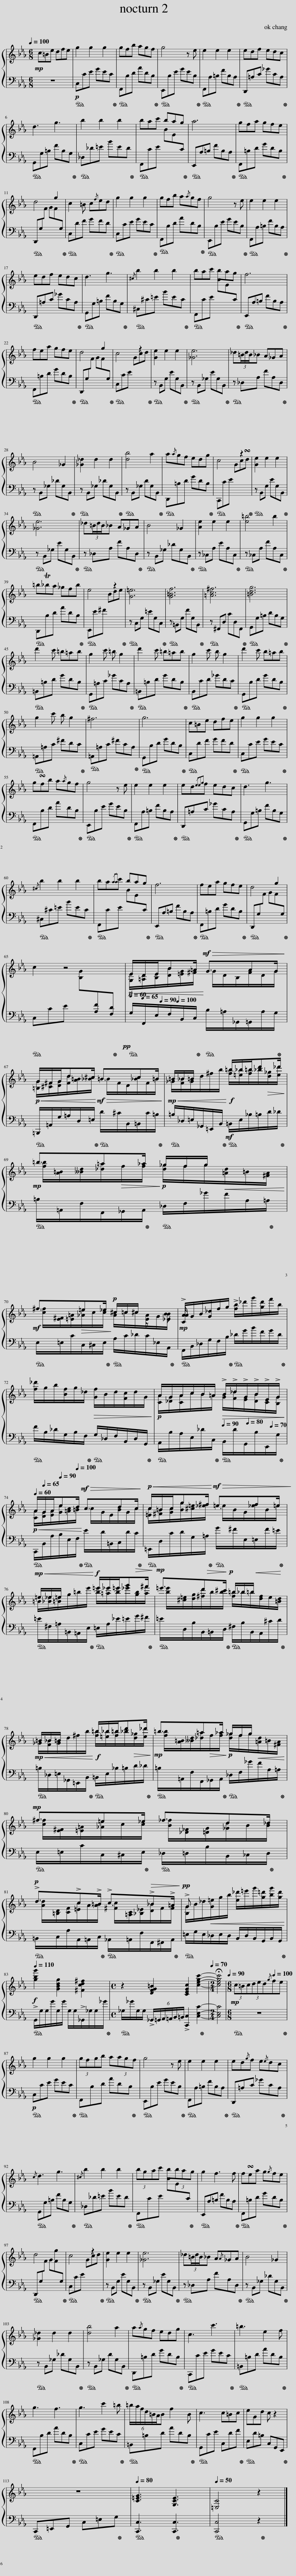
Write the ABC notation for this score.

X:1
%%score { ( 1 3 ) | 2 }
L:1/8
Q:1/4=100
M:6/8
I:linebreak $
K:Eb
V:1 treble
V:3 treble
V:2 bass
V:1
!mp! c=Be dfe | g2 g2 g2 | gfb agf | g4 z e | e2 e2 e2 | %5
 edf edc |$ d3 g3 | b2 b2 b2 | bac' bag | a6 | %10
 gfa gfe |$ d4 g2 | c2 =B c{/f}ed | g2 g2 g2 | gfb a{/a}gf | %15
 g4 z e | e2 e2 e2 |$ edf edc | d3 g3 |{/^c} b2 b2 b2 | %20
 bac' bag | f6 |$ fea gfe | d4 g2 | c4 z2 | %25
 [Ge]2 e2 e2 | [_Ge]6 | _d(3=B/d/B/_B A_GA |$ B4 _G2 | [_G_d]2 d2 d2 | %30
 [db]4 a2 | a{/a}gf edg | c4 z2 | [Ge]2 e2 e2 |$ [_Ge]6 | %35
 _d(3=B/d/B/_B A_GA | B4 _G2 | [Ae]2 e2 e2 | [e=b]4 b2 |$ =bT_ba _gfb | %40
 e4 z2 | [G=e]6 | [G=Bf]6 | [=Ac^f]6 | [=Bdg]6 |$ %45
 d'2 c' =b=ab | g2 c' =b g2 | d'2 c' =b=ab | g2 c' b g2 | d'2 c' b=ab |$ %50
 g2 c' b g2 | ^f6 | g6 | c=Be dfe | g2 g2 g2 |$ %55
 g!turn!fb a{/a}gf | g4 z e | e2 e2 e2 | ed{/eeg}f edc | d3 g3 |$ %60
{/^c} b2 b2 b2 | ba{/aa}c' bag | f6 | fea gfe | d4 g2 |$ %65
 c2 z4 |[Q:1/4=60]!p!!<(! [G,E]/[Q:1/4=65][=A,D]/[Q:1/4=90][B,E]/[Q:1/4=100][DB]/[=EG]/[^F=A]/!<)!!mf!!>(! G/D/B,/[FA]/D/G/!>)! |$!p!!<(! [=B,G]/[^C^F]/[DG]/[Fd]/[A=B]/[_B^c]/!<)!!mf!!>(! =B/F/D/[_Bc]/F/=B/!>)! |!mp!!<(! _G/[F_B]/[G=B]/d/^f/b/!<)!!f! [f=b]/[=e_b]/[f=b]/[_bd']/!>(![d_g]/[e_d']/!>)! |$!mp! [f=b]/[A=B]/[__Bd]/[_d=a]/!>(!f/[f_a]/!>)!!p! [d_g]/f/g/!<(![=Ad]/=B/[^FA]/!<)! |$ %70
!mf! [c^f]/[E^F]/[=E=A]/!>(![_A=e]/c/[c_e]/!>)!!p! [A^c]/=c/^c/[EA]/G/[_EB]/ |!mp! !>![CA]/G/B/[G_d]/f/g/ !>![fb]/_d'/g'/[gd']/f'/b/ |$ [f_d']/g/b/[Bf]/g/_d/!>(! [Gf]/B/d/[Fc]/d/G/!>)! |!p! [CA]/[_DG]/[CA]/c/B/=A/[Q:1/4=90]!>(! [GB]/[F_d]/[Q:1/4=80][EG]/[DB]/[Q:1/4=70][CE]/[B,G]/!>)! |$[Q:1/4=60]!p!!<(! [CA]/[Q:1/4=65][DG]/[EA]/[Q:1/4=90][Ge]/[=Ac]/[Q:1/4=100][=Bd]/!<)!!mf!!>(! c/G/E/[Bd]/G/c/!>)! | %75
!p!!<(! [=Ec]/[^F=B]/[Gc]/[Bg]/[^c=e]/[_e^f]/!<)!!mf!!>(! =e/B/G/[_ef]/B/=e/!>)! |$!mp!!<(! =B/[_B_e]/[=B=e]/g/=b/e'/!<)!!f! [b=e']/[=a_e']/[b=e']/[_e'g']/!>(![gb]/[a^f']/!>)! |!mp! [b=e']/[^c=e]/[dg]/[^fd']/!>(!b/[b^c']/!>)!!p! [f=b]/_b/=b/!<(![df]/e/[=Bd]/!<)! |$!mp!!<(! _G/[F_B]/[G=B]/d/^f/b/!<)!!f! [f=b]/[=e_b]/[f=b]/[_bd']/!>(![d_g]/[e_d']/!>)! |!mp! [f=b]/[A=B]/[__Bd]/[_d=a]/!>(!f/[f_a]/!>)!!p! [d_g]/f/g/!<(![=Ad]/=B/[^FA]/!<)! |$ %80
!mp! [c^f]/[E^F]/[=E=A]/[_A=e]/c/[c_e]/ [B_f]/[_D_F]/[=DG]/[_Gd]/B/[B_d]/ |$!p! [Ad]/[=B,D]/[CF]/[=Ec]/A/[A=B]/ [^Fc]/[=A,C]/[_B,_E]/!>(![D_B]/F/[F=A]/!>)! |!pp! [B,G]/B/_d/!<(![G=e]/g/b/ [e_d']/=e'/g'/[g=d']/[bg']/[gd']/!<)! |$[Q:1/4=110]!f! [gbg']2 [GBdg]2 [^Fcd^f]2 |[M:4/4] z2 [DFG=B]2 [CEGc]2 [cegc']2- | %85
[M:2/4][Q:1/4=70] !fermata![cegc']4 |[M:6/8]!mp![Q:1/4=90] (3c=Bc(3ded[Q:1/4=100]{/g}fe |$ g2 g2 g2 | (3gfgb a(3agf | g4 z e | %90
 e2 e2 e2 | ed{/g}f e{/e}dc |${/c} d3 g3 |{/^c} b2 b2 b2 | (3bgac' b(3bag | %95
 g2 f3 f | f!turn!ea g{/g}fe |$ d4 g2 | c4 z2 | [Ge]2 e2 e2 | %100
 [_Ge]6 | _d(3=B/d/B/_B A{/A}_GA | B4 _G2 |$ [_G_d]2 d2 d2 | [db]4 a2 | %105
 a{/a}gf edg | c3 c'3 | =b3 e2 f |$ g3 f3 | g3 c'2 =b | %110
 (6:4:6=b/a/f/d/=B/A/B f2 B | c3 c=Bc | eGd c z2 |$ z6 |[Q:1/4=80] [C=EG]3 [G,CE]3 | %115
[Q:1/4=50] [=E,C]4 z2 |] %116
V:2
 z6 |!p!!ped! C,CE GEC!ped-up! |!ped! F,,B,D ADB,!ped-up! |!ped! E,,B,E GEB,!ped-up! |!ped! F,,A,=B, FB,A,!ped-up! | %5
!ped! D,,=A,C _GCA,!ped-up! |$!ped! G,,G,=B, FB,G,!ped-up! |!ped! _D,_D=E BED!ped-up! |!ped! F,,CE[I:staff -1] BE[I:staff +1]C!ped-up! |!ped! E,,A,=B, FB,A,!ped-up! | %10
!ped! F,,=B,D GDB,!ped-up! |$!ped! D,,G,[I:staff -1]F GF[I:staff +1]G,!ped-up! |!ped! C,DF GFD!ped-up! |!ped! C,CE GEC!ped-up! |!ped! F,,B,D ADB,!ped-up! | %15
!ped! E,,B,E GEB,!ped-up! |!ped! F,,A,=B, FB,A,!ped-up! |$!ped! D,,=A,C _GCA,!ped-up! |!ped! G,,G,=B, FB,G,!ped-up! |!ped! ^C,^C=E BEC!ped-up! | %20
!ped! F,,CE[I:staff -1] BE[I:staff +1]C!ped-up! |!ped! E,,A,=B, FB,A,!ped-up! |$!ped! F,,=B,D GDB,!ped-up! |!ped! D,,G,[I:staff -1]F GF[I:staff +1]G,!ped-up! |!ped! C,CE[I:staff -1] Gcd!ped-up! | %25
!ped![I:staff +1] z B,,G, EG,B,,!ped-up! |!ped! z B,,_G, EG,B,,!ped-up! |!ped! z _D,A, FA,D,!ped-up! |$!ped! z B,,_G, _DG,B,,!ped-up! |!ped! z B,,_G, _DG,B,,!ped-up! | %30
!ped! z B,,_G, DG,B,,!ped-up! |!ped! D,,=B,D GDB,!ped-up! |!ped! C,,CE[I:staff -1] Gc!turn!d!ped-up! |!ped![I:staff +1] z B,,G, EG,B,,!ped-up! |$!ped! z B,,_G, EG,B,,!ped-up! | %35
!ped! z _D,A, FA,D,!ped-up! |!ped! z B,,_G, _DG,B,,!ped-up! |!ped! z _C,A, EA,C,!ped-up! |!ped! z _C,A, FA,C,!ped-up! |$!ped! D,,B,D ADB,!ped-up! | %40
!ped! E,,E^F[I:staff -1] Bde!ped-up! |!ped![I:staff +1] z C,G, =EG,C,!ped-up! |!ped! z =B,,G, FG,B,,!ped-up! |!ped! z ^F,,D, CD,F,,!ped-up! |!ped! G,,G,=B, DB,G,!ped-up! |$ %45
!ped! =B,,=B,D GDB,!ped-up! |!ped! G,,=A,C _GCA,!ped-up! |!ped! =B,,=B,D GDB,!ped-up! |!ped! B,,CD _GDC!ped-up! |!ped! G,,B,D GDB,!ped-up! |$ %50
!ped! =A,,=A,C ^FDC!ped-up! |!ped! =A,,=A,C ^FCA,!ped-up! |!ped! G,,B,D GDB,!ped-up! |!ped! C,DF GFD!ped-up! |!ped! C,CE GEC!ped-up! |$ %55
!ped! F,,B,D ADB,!ped-up! |!ped! E,,B,E GEB,!ped-up! |!ped! F,,A,=B, FB,A,!ped-up! |!ped! D,,=A,C _GCA,!ped-up! |!ped! G,,G,=B, FB,G,!ped-up! |$ %60
!ped! ^C,^C=E BEC!ped-up! |!ped! F,,CE[I:staff -1] BE[I:staff +1]C!ped-up! |!ped! E,,A,=B, FB,A,!ped-up! |!ped! F,,=B,D GDB,!ped-up! |!ped! D,,G,[I:staff -1]F GF[I:staff +1]G,!ped-up! |$ %65
!ped! C,CE[I:staff -1] [B,G][I:staff +1][A,F][F,D]!ped-up! |!pp!!ped! G,/F,,/E,/F,/B,,/C,/!ped-up!!ped! B,/=A,/_G,,/=G,,/A,/G,/!ped-up! |$!ped! =B,,,/=A,,/G,/=A,/D,/=E,/!ped-up!!ped! D/^C/B,,/=B,,/C/=B,/!ped-up! |!ped! =B,/_D,/=E,/_G,,/=E,,/B,,/!ped-up!!mf!!ped! =B,,/E,/_B,/=B,/D/_D/!ped-up! |$!ped! =B,/=A,,/F,/F,,/_G,,/A,,/!ped-up!!ped! _D,/F,/_G/F/A,/=A,/!ped-up! |$ %70
!ped! E,/=E,/C/C,/^C,/E,/!ped-up!!ped! A,/C/_D/C/_E,/A,,/!ped-up! |!ped! F,,/B,,/_D,/G,/F,/B,/!ped-up!!ped! _D/G/B/F/G/D/!ped-up! |$!ped! F/B,/_D/G,/B,/F,/!ped-up!!ped! G,/_D,/F,/B,,/D,/G,,/!ped-up! |!ped! A,,/B,/A,/E,/_D/C,/!ped-up!!ped! B,,/D/G,,/B,/E,,/G,/!ped-up! |$!ped! C,,/B,,/A,/B,/E,/F,/!ped-up!!ped! E/D/=B,,/C,/D/C/!ped-up! | %75
!ped! =E,,/D,/C/D/G,/=A,/!ped-up!!ped! G/^F/E,/=E,/F/=E/!ped-up! |$!ped! =E/^F,/=A,/=B,,/=A,,/E,/!ped-up!!ped! =E,/A,/_E/=E/G/^F/!ped-up! |!ped! =E/D,/B,/B,,/=B,,/D,/!ped-up!!ped! ^F,/B,/B,,/A,,/^C/D/!ped-up! |$!ped! =B,/_D,/=E,/_G,,/=E,,/B,,/!ped-up!!ped! =B,,/E,/_B,/=B,/D/_D/!ped-up! |!ped! =B,/=A,,/F,/F,,/_G,,/A,,/!ped-up!!ped! _D,/F,/_G/F/A,/=A,/!ped-up! |$ %80
!ped! E,/=E,/C/C,/^C,/E,/!ped-up!!ped! _D,/=D,/B,/B,,/_C,/D,/!ped-up! |$!ped! =B,,/C,/A,/A,,/=A,,/C,/!ped-up!!ped! _A,,/=A,,/F,/F,,/^F,,/A,,/!ped-up! |!ped! =E,/G,/E,/_D,/E,/D,/ B,,/D,/B,,/G,,/B,,/G,,/!ped-up! |$!ped! !>!G,,/G,/G,/G/G,/G/ G,/G,/!>!_G,,/_G,/G,/_G/!ped-up! |[M:4/4]!ped! _G,/_G/G,/G,/ (6:4:6!>!_G,,/=G,,/A,,/=A,,/B,,/=B,,/ !>![C,,C,]2 [C,E,C]2-!ped-up! | %85
[M:2/4] [C,E,C]4 |[M:6/8]!ped! z6!ped-up! |$!p!!ped! C,CE GEC!ped-up! |!ped! F,,B,D ADB,!ped-up! |!ped! E,,B,E GEB,!ped-up! | %90
!ped! F,,A,=B, FB,A,!ped-up! |!ped! D,,=A,C _GCA,!ped-up! |$!ped! G,,G,=B, FB,G,!ped-up! |!ped! _D,_D=E BED!ped-up! |!ped! F,,CE[I:staff -1] BE[I:staff +1]C!ped-up! | %95
!ped! E,,A,=B, FB,A,!ped-up! |!ped! F,,=B,D GDB,!ped-up! |$!ped! D,,G,[I:staff -1]F GF[I:staff +1]G,!ped-up! |!ped! C,CE[I:staff -1] Gcd!ped-up! |!ped![I:staff +1] z B,,G, EG,B,,!ped-up! | %100
!ped! z B,,_G, EG,B,,!ped-up! |!ped! z _D,A, FA,D,!ped-up! |!ped! z B,,_G, _DG,B,,!ped-up! |$!ped! z B,,_G, _DG,B,,!ped-up! |!ped! z B,,_G, DG,B,,!ped-up! | %105
!ped! D,,=B,D GDB,!ped-up! |!ped! C,,CE GEC!ped-up! |!ped! =B,,=B,D ADB,!ped-up! |$!ped! F,,B,D ADB,!ped-up! |!ped! C,CE GEC!ped-up! | %110
!ped! =B,,=B,D ADB,!ped-up! |!ped! G,,CE C,DF!ped-up! |!ped! E,D=B, C,G,,E,,!ped-up! |$!ped! C,,=E,,G,, C,=E,G,!ped-up! |!ped! [C,,C,]3 [C,,C,]3!ped-up! | %115
!ped! [C,,C,]4 z2!ped-up! |] %116
V:3
 x6 | x6 | x6 | x6 | x6 | %5
 x6 |$ x6 | x6 | x6 | x6 | %10
 x6 |$ x6 | x6 | x6 | x6 | %15
 x6 | x6 |$ x6 | x6 | x6 | %20
 x6 | x6 |$ x6 | x6 | x6 | %25
 x6 | x6 | x6 |$ x6 | x6 | %30
 x6 | x6 | x6 | x6 |$ x6 | %35
 x6 | x6 | x6 | x6 |$ x6 | %40
 x6 | x6 | x6 | x6 | x6 |$ %45
 x6 | x6 | x6 | x6 | x6 |$ %50
 x6 | x6 | x6 | x6 | x6 |$ %55
 x6 | x6 | x6 | x6 | x6 |$ %60
 x6 | x6 | x6 | x6 | x6 |$ %65
 x6 | E/D/E/B=A/ G3/2AG/ |$ G/^F/G/d^c/ =B3/2cB/ | =B/_B/=B/ x3/2 =b/_b/=b/d'_d'/ |$ =b3/2=a_a/ _g/f/g/ x3/2 |$ %70
 ^f3/2=e_e/ ^c/=c/^c/ z B/ | A/ x11/2 |$ x6 | A/G/A/c/B/=A/ !>!B/!>!_d/!>!G/!>!B/!>!E/!>!G/ |$ A/G/A/ed/ c3/2dc/ | %75
 c/=B/c/g^f/ =e3/2fe/ |$ =e/_e/=e/ x3/2 =e'/_e'/=e'/g'^f'/ | =e'3/2d'^c'/ =b/_b/=b/ x3/2 |$ =B/_B/=B/ x3/2 =b/_b/=b/d'_d'/ | =b3/2=a_a/ _g/f/g/ x3/2 |$ %80
 ^f3/2=e_e/ _f3/2d_d/ |$ !>!d3/2!>!c!>!=B/ !>!c3/2!>!_B!>!=A/ | !>!G x5 |$ x6 |[M:4/4] x8 | %85
[M:2/4] x4 |[M:6/8] x6 |$ x6 | x6 | x6 | %90
 x6 | x6 |$ x6 | x6 | x6 | %95
 x6 | x6 |$ x6 | x6 | x6 | %100
 x6 | x6 | x6 |$ x6 | x6 | %105
 x6 | x6 | x6 |$ x6 | x6 | %110
 x6 | x6 | x6 |$ x6 | x6 | %115
 x6 |] %116
